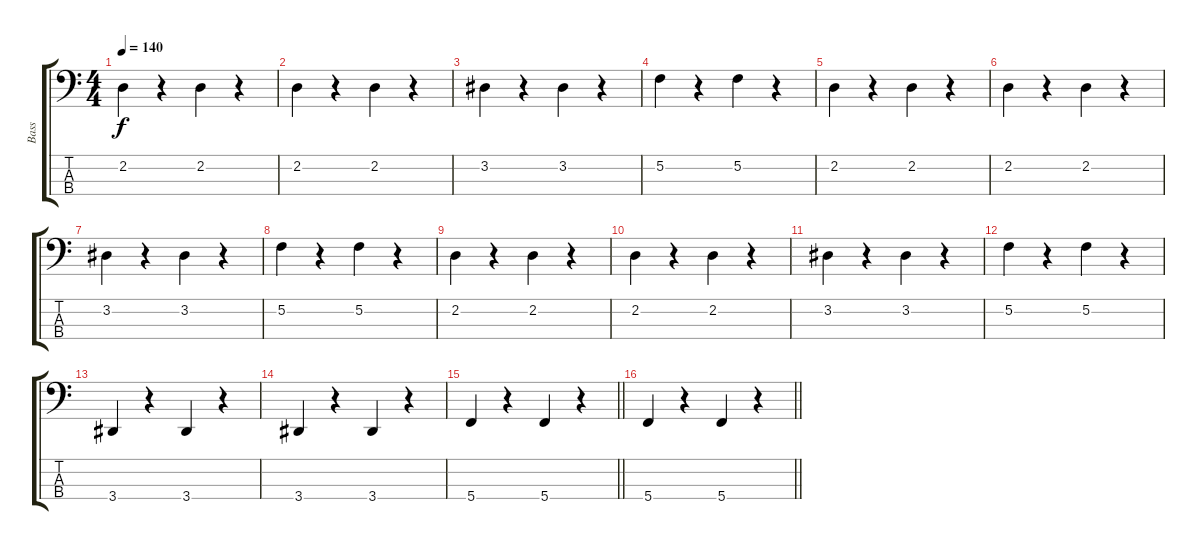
\track ("Bass" "Bass") {instrument electricbasspick}
\staff {score tabs}
\tuning (F2 C2 G1 C1) {hide}
\ts (4 4)
\tempo 140
\clef f4
\ks c
2.2.4{dy f} r.4 2.2.4 r.4 |
2.2.4 r.4 2.2.4 r.4 |
3.2.4 r.4 3.2.4 r.4 |
5.2.4 r.4 5.2.4 r.4 |
2.2.4 r.4 2.2.4 r.4 |
2.2.4 r.4 2.2.4 r.4 |
3.2.4 r.4 3.2.4 r.4 |
5.2.4 r.4 5.2.4 r.4 |
2.2.4 r.4 2.2.4 r.4 |
2.2.4 r.4 2.2.4 r.4 |
3.2.4 r.4 3.2.4 r.4 |
5.2.4 r.4 5.2.4 r.4 |
3.4.4 r.4 3.4.4 r.4 |
3.4.4 r.4 3.4.4 r.4 |
\barLineRight lightlight
5.4.4 r.4 5.4.4 r.4 |
\barLineRight lightlight
5.4.4 r.4 5.4.4 r.4
